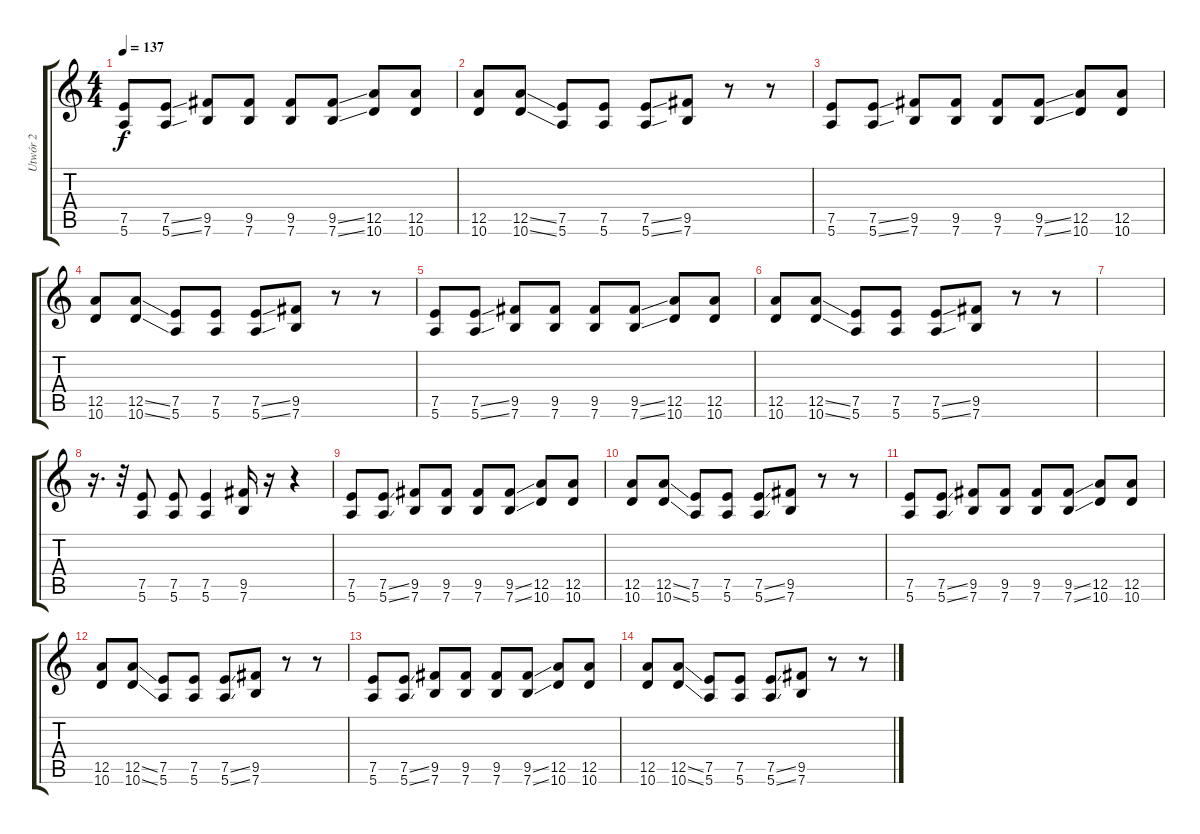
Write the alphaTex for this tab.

\track ("Utwór 2" "Utwór 2") {instrument electricguitarclean}
\staff {score tabs}
\tuning (E4 B3 G3 D3 A2 E2) {hide}
\ts (4 4)
\tempo 137
\clef g2
\ks c
(7.5 5.6).8{dy f} (7.5{ss} 5.6{ss}).8 (9.5 7.6).8 (9.5 7.6).8 (9.5 7.6).8 (9.5{ss} 7.6{ss}).8 (12.5 10.6).8 (12.5 10.6).8 |
(12.5 10.6).8 (12.5{ss} 10.6{ss}).8 (7.5 5.6).8 (7.5 5.6).8 (7.5{ss} 5.6{ss}).8 (9.5 7.6).8 r.8 r.8 |
(7.5 5.6).8 (7.5{ss} 5.6{ss}).8 (9.5 7.6).8 (9.5 7.6).8 (9.5 7.6).8 (9.5{ss} 7.6{ss}).8 (12.5 10.6).8 (12.5 10.6).8 |
(12.5 10.6).8 (12.5{ss} 10.6{ss}).8 (7.5 5.6).8 (7.5 5.6).8 (7.5{ss} 5.6{ss}).8 (9.5 7.6).8 r.8 r.8 |
(7.5 5.6).8 (7.5{ss} 5.6{ss}).8 (9.5 7.6).8 (9.5 7.6).8 (9.5 7.6).8 (9.5{ss} 7.6{ss}).8 (12.5 10.6).8 (12.5 10.6).8 |
(12.5 10.6).8 (12.5{ss} 10.6{ss}).8 (7.5 5.6).8 (7.5 5.6).8 (7.5{ss} 5.6{ss}).8 (9.5 7.6).8 r.8 r.8 |
|
r.16{d} r.32 (7.5 5.6).8 (7.5 5.6).8 (7.5 5.6).4 (9.5 7.6).16 r.16 r.4 |
(7.5 5.6).8 (7.5{ss} 5.6{ss}).8 (9.5 7.6).8 (9.5 7.6).8 (9.5 7.6).8 (9.5{ss} 7.6{ss}).8 (12.5 10.6).8 (12.5 10.6).8 |
(12.5 10.6).8 (12.5{ss} 10.6{ss}).8 (7.5 5.6).8 (7.5 5.6).8 (7.5{ss} 5.6{ss}).8 (9.5 7.6).8 r.8 r.8 |
(7.5 5.6).8 (7.5{ss} 5.6{ss}).8 (9.5 7.6).8 (9.5 7.6).8 (9.5 7.6).8 (9.5{ss} 7.6{ss}).8 (12.5 10.6).8 (12.5 10.6).8 |
(12.5 10.6).8 (12.5{ss} 10.6{ss}).8 (7.5 5.6).8 (7.5 5.6).8 (7.5{ss} 5.6{ss}).8 (9.5 7.6).8 r.8 r.8 |
(7.5 5.6).8 (7.5{ss} 5.6{ss}).8 (9.5 7.6).8 (9.5 7.6).8 (9.5 7.6).8 (9.5{ss} 7.6{ss}).8 (12.5 10.6).8 (12.5 10.6).8 |
(12.5 10.6).8 (12.5{ss} 10.6{ss}).8 (7.5 5.6).8 (7.5 5.6).8 (7.5{ss} 5.6{ss}).8 (9.5 7.6).8 r.8 r.8
